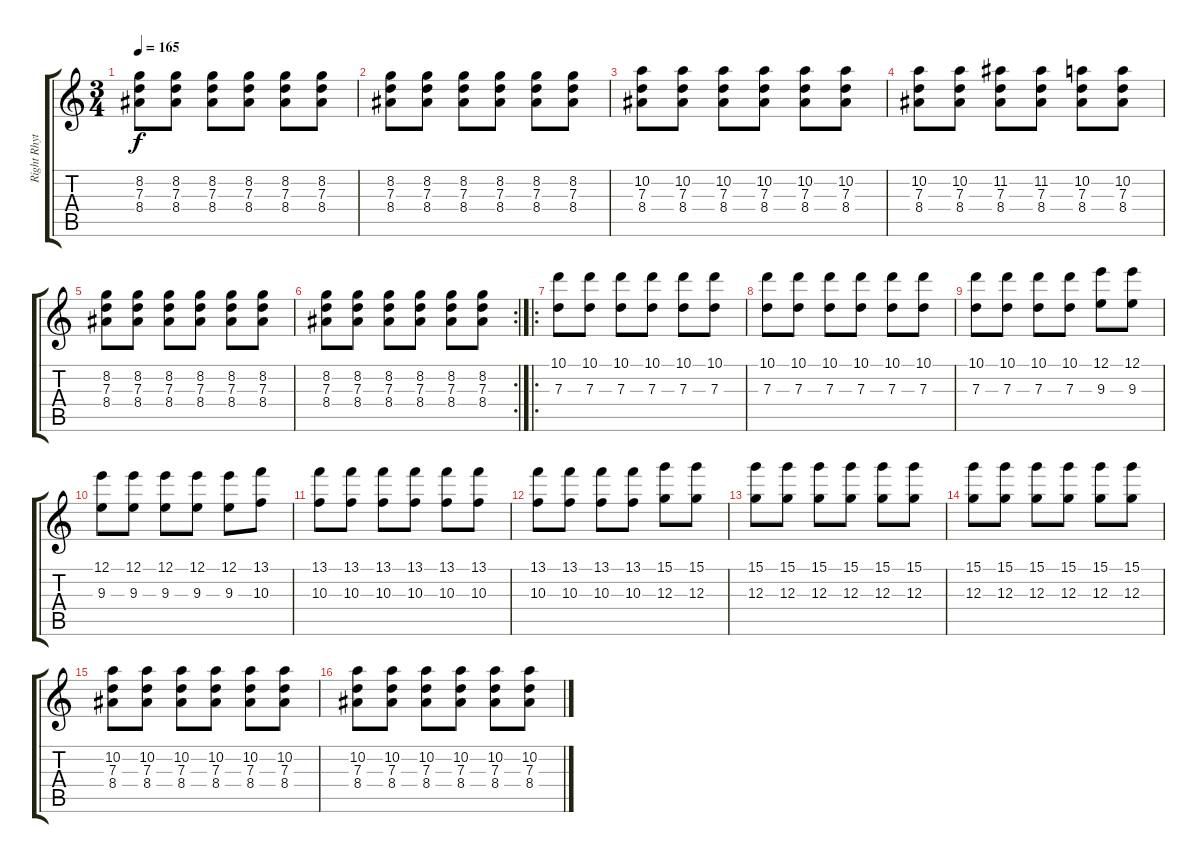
\track ("Right Rhythm" "Right Rhyt") {instrument distortionguitar}
\staff {score tabs}
\tuning (E4 B3 G3 D3 A2 D2) {hide}
\ts (3 4)
\tempo 165
\clef g2
\ks c
(8.2 7.3 8.4).8{dy f} (8.2 7.3 8.4).8 (8.2 7.3 8.4).8 (8.2 7.3 8.4).8 (8.2 7.3 8.4).8 (8.2 7.3 8.4).8 |
(8.2 7.3 8.4).8 (8.2 7.3 8.4).8 (8.2 7.3 8.4).8 (8.2 7.3 8.4).8 (8.2 7.3 8.4).8 (8.2 7.3 8.4).8 |
(10.2 7.3 8.4).8 (10.2 7.3 8.4).8 (10.2 7.3 8.4).8 (10.2 7.3 8.4).8 (10.2 7.3 8.4).8 (10.2 7.3 8.4).8 |
(10.2 7.3 8.4).8 (10.2 7.3 8.4).8 (11.2 7.3 8.4).8 (11.2 7.3 8.4).8 (10.2 7.3 8.4).8 (10.2 7.3 8.4).8 |
(8.2 7.3 8.4).8 (8.2 7.3 8.4).8 (8.2 7.3 8.4).8 (8.2 7.3 8.4).8 (8.2 7.3 8.4).8 (8.2 7.3 8.4).8 |
\rc 2
(8.2 7.3 8.4).8 (8.2 7.3 8.4).8 (8.2 7.3 8.4).8 (8.2 7.3 8.4).8 (8.2 7.3 8.4).8 (8.2 7.3 8.4).8 |
\ro
(10.1 7.3).8 (10.1 7.3).8 (10.1 7.3).8 (10.1 7.3).8 (10.1 7.3).8 (10.1 7.3).8 |
(10.1 7.3).8 (10.1 7.3).8 (10.1 7.3).8 (10.1 7.3).8 (10.1 7.3).8 (10.1 7.3).8 |
(10.1 7.3).8 (10.1 7.3).8 (10.1 7.3).8 (10.1 7.3).8 (12.1 9.3).8 (12.1 9.3).8 |
(12.1 9.3).8 (12.1 9.3).8 (12.1 9.3).8 (12.1 9.3).8 (12.1 9.3).8 (13.1 10.3).8 |
(13.1 10.3).8 (13.1 10.3).8 (13.1 10.3).8 (13.1 10.3).8 (13.1 10.3).8 (13.1 10.3).8 |
(13.1 10.3).8 (13.1 10.3).8 (13.1 10.3).8 (13.1 10.3).8 (15.1 12.3).8 (15.1 12.3).8 |
(15.1 12.3).8 (15.1 12.3).8 (15.1 12.3).8 (15.1 12.3).8 (15.1 12.3).8 (15.1 12.3).8 |
(15.1 12.3).8 (15.1 12.3).8 (15.1 12.3).8 (15.1 12.3).8 (15.1 12.3).8 (15.1 12.3).8 |
(10.2 7.3 8.4).8 (10.2 7.3 8.4).8 (10.2 7.3 8.4).8 (10.2 7.3 8.4).8 (10.2 7.3 8.4).8 (10.2 7.3 8.4).8 |
(10.2 7.3 8.4).8 (10.2 7.3 8.4).8 (10.2 7.3 8.4).8 (10.2 7.3 8.4).8 (10.2 7.3 8.4).8 (10.2 7.3 8.4).8
